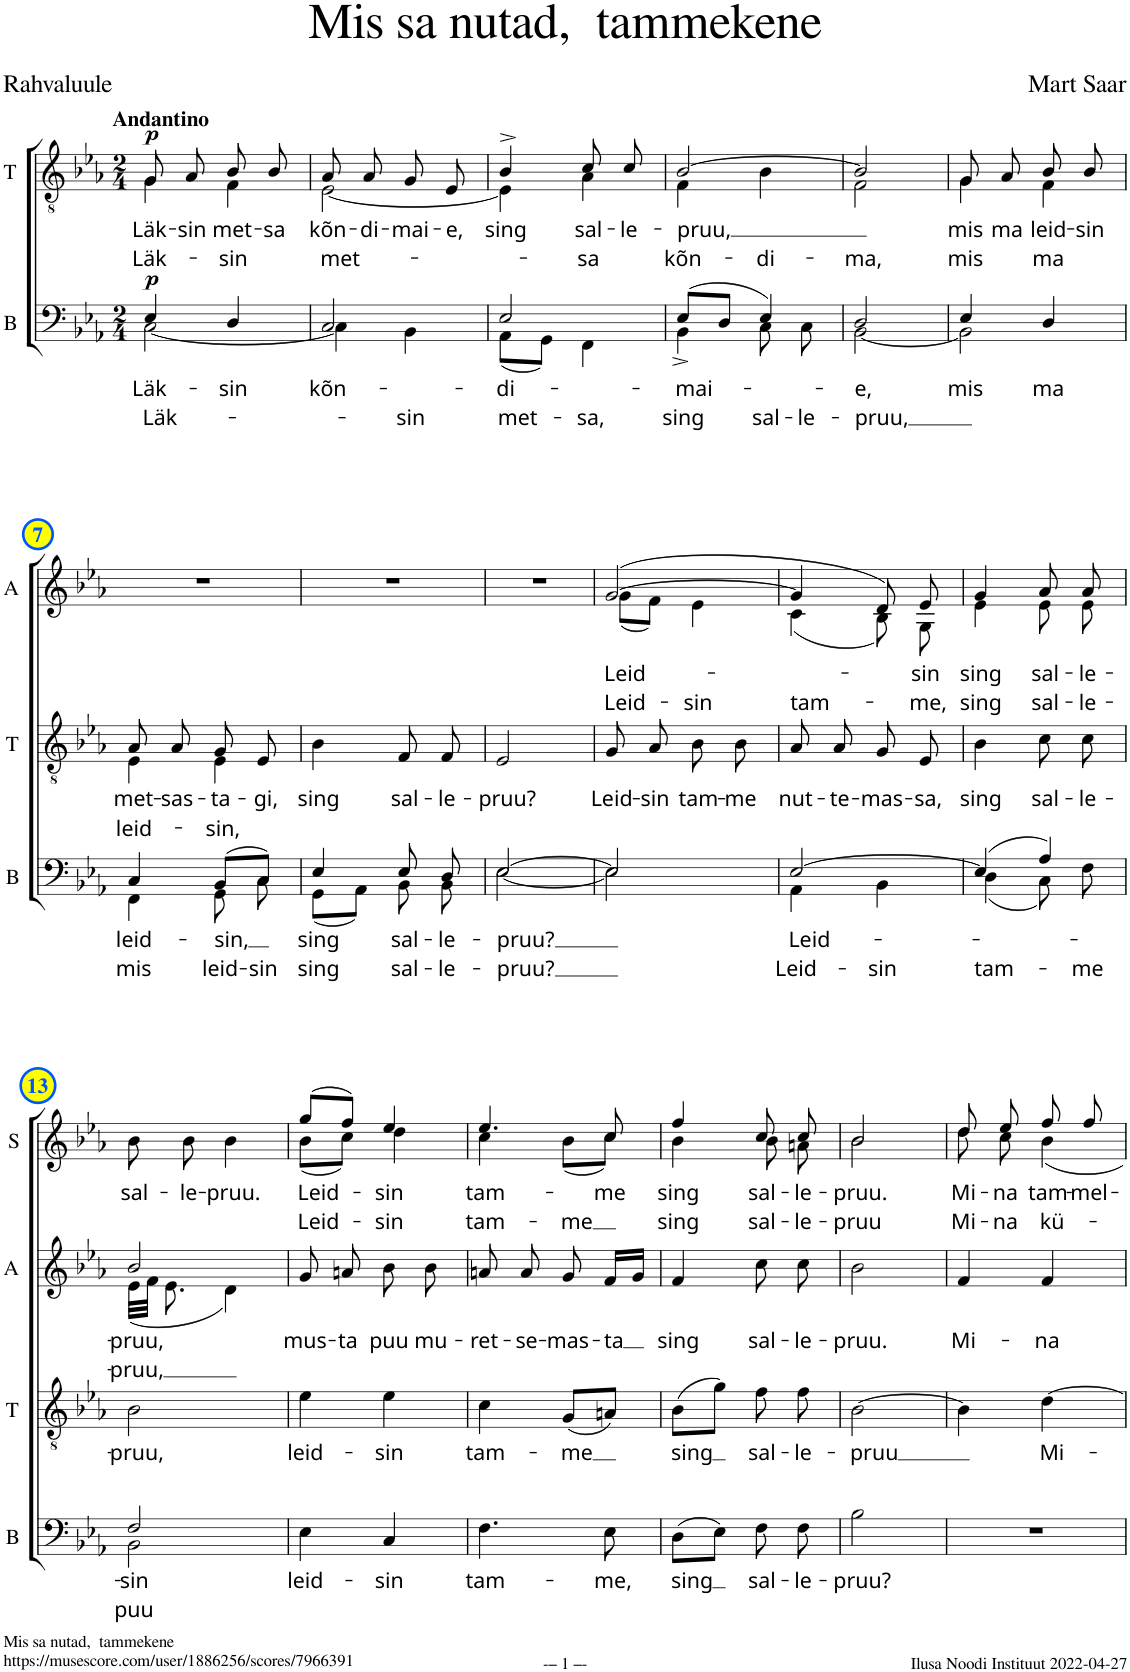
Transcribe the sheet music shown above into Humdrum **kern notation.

**kern	**text	**text	**dynam	**kern	**text	**text	**dynam	**kern	**text	**text	**kern	**text	**text
*part4	*part4	*part4	*part4	*part3	*part3	*part3	*part3	*part2	*part2	*part2	*part1	*part1	*part1
*staff4	*staff4	*staff4	*staff4	*staff3	*staff3	*staff3	*staff3	*staff2	*staff2	*staff2	*staff1	*staff1	*staff1
*I"B	*	*	*	*I"T	*	*	*	*I"A	*	*	*I"S	*	*
*I'B	*	*	*	*I'T	*	*	*	*I'A	*	*	*I'S	*	*
*clefF4	*	*	*	*clefGv2	*	*	*	*clefG2	*	*	*clefG2	*	*
*	*	*	*	*	*	*	*	*Trd1c2	*	*	*	*	*
*k[b-e-a-]	*	*	*	*k[b-e-a-]	*	*	*	*k[b-e-a-]	*	*	*k[b-e-a-]	*	*
*M2/4	*	*	*	*M2/4	*	*	*	*M2/4	*	*	*M2/4	*	*
=1	=1	=1	=1	=1	=1	=1	=1	=1	=1	=1	=1	=1	=1
!	!	!	!	!	!	!	!	!	!	!	!LO:TX:a:B:t=Andantino	!	!
!	!LO:LY:b	!	!	!	!	!	!	!	!	!	!	!	!
*^	*	*	*	*	*	*	*	*	*	*	*	*	*
!	!	!	!LO:LY:b	!	!	!LO:LY:b	!	!	!	!	!	!	!	!
*	*	*	*	*	*^	*	*	*	*	*	*	*	*	*
!	!	!	!	!LO:DY:a	!	!	!	!LO:LY:b	!LO:DY:a	!	!	!	!	!	!
4E-/	[2C\	.	Läk-	p	8G/	4G\	.	Läk-	p	2r	.	.	2r	.	.
!	!	!	!	!	!	!	!LO:LY:b	!	!	!	!	!	!	!	!
.	.	.	.	.	8A-/	.	-sin	.	.	.	.	.	.	.	.
!	!	!LO:LY:b	!	!	!	!	!LO:LY:b	!	!	!	!	!	!	!	!
!	!	!	!	!	!	!	!	!LO:LY:b	!	!	!	!	!	!	!
4D/	.	-sin	.	.	8B-/	4F\	.	-sin	.	.	.	.	.	.	.
!	!	!	!	!	!	!	!LO:LY:b	!	!	!	!	!	!	!	!
.	.	.	.	.	8B-/	.	-sa	.	.	.	.	.	.	.	.
=2	=2	=2	=2	=2	=2	=2	=2	=2	=2	=2	=2	=2	=2	=2	=2
!	!	!LO:LY:b	!	!	!	!	!LO:LY:b	!	!	!	!	!	!	!	!
!	!	!	!	!	!	!	!	!LO:LY:b	!	!	!	!	!	!	!
2C/	4C\]	kõn-	.	.	8A-/	[2E-\	.	met-	.	2r	.	.	2r	.	.
!	!	!	!	!	!	!	!LO:LY:b	!	!	!	!	!	!	!	!
.	.	.	.	.	8A-/	.	-di-	.	.	.	.	.	.	.	.
!	!	!	!LO:LY:b	!	!	!	!LO:LY:b	!	!	!	!	!	!	!	!
.	4BB-\	.	-sin	.	8G/	.	-mai-	.	.	.	.	.	.	.	.
!	!	!	!	!	!	!	!LO:LY:b	!	!	!	!	!	!	!	!
.	.	.	.	.	8E-/	.	-e,	.	.	.	.	.	.	.	.
=3	=3	=3	=3	=3	=3	=3	=3	=3	=3	=3	=3	=3	=3	=3	=3
!	!	!LO:LY:b	!	!	!	!	!	!	!	!	!	!	!	!	!
!	!	!	!LO:LY:b	!	!	!	!LO:LY:b	!	!	!	!	!	!	!	!
2E-/	(8AA-\L	.	met-	.	4B-^/	4E-\]	sing	.	.	2r	.	.	2r	.	.
.	8GG\J)	.	.	.	.	.	.	.	.	.	.	.	.	.	.
!	!	!	!LO:LY:b	!	!	!	!LO:LY:b	!	!	!	!	!	!	!	!
!	!	!	!	!	!	!	!	!LO:LY:b	!	!	!	!	!	!	!
.	4FF\	.	-sa,	.	8c/	4A-\	.	-sa	.	.	.	.	.	.	.
!	!	!	!	!	!	!	!LO:LY:b	!	!	!	!	!	!	!	!
.	.	.	.	.	8c/	.	-le-	.	.	.	.	.	.	.	.
=4	=4	=4	=4	=4	=4	=4	=4	=4	=4	=4	=4	=4	=4	=4	=4
!	!	!LO:LY:b	!	!	!	!	!	!	!	!	!	!	!	!	!
!	!	!	!LO:LY:b	!	!	!	!LO:LY:b	!	!	!	!	!	!	!	!
!	!	!	!	!	!	!	!	!LO:LY:b	!	!	!	!	!	!	!
(8E-/L	4BB-^\	.	sing	.	[2B-/	4F\	.	kõn-	.	2r	.	.	2r	.	.
8D/J	.	.	.	.	.	.	.	.	.	.	.	.	.	.	.
!	!	!	!LO:LY:b	!	!	!	!	!LO:LY:b	!	!	!	!	!	!	!
4E-/)	8C\	.	sal-	.	.	4B-\	.	-di-	.	.	.	.	.	.	.
!	!	!	!LO:LY:b	!	!	!	!	!	!	!	!	!	!	!	!
.	8C\	.	-le-	.	.	.	.	.	.	.	.	.	.	.	.
=5	=5	=5	=5	=5	=5	=5	=5	=5	=5	=5	=5	=5	=5	=5	=5
!	!	!LO:LY:b	!	!	!	!	!	!	!	!	!	!	!	!	!
!	!	!	!LO:LY:b	!	!	!	!	!LO:LY:b	!	!	!	!	!	!	!
2D/	[2BB-\	.	-pruu,	.	2B-/]	2F\	.	-ma,	.	2r	.	.	2r	.	.
=6	=6	=6	=6	=6	=6	=6	=6	=6	=6	=6	=6	=6	=6	=6	=6
!	!	!LO:LY:b	!	!	!	!	!LO:LY:b	!	!	!	!	!	!	!	!
!	!	!	!	!	!	!	!	!LO:LY:b	!	!	!	!	!	!	!
4E-/	2BB-\]	mis	.	.	8G/	4G\	.	mis	.	2r	.	.	2r	.	.
!	!	!	!	!	!	!	!LO:LY:b	!	!	!	!	!	!	!	!
.	.	.	.	.	8A-/	.	ma	.	.	.	.	.	.	.	.
!	!	!LO:LY:b	!	!	!	!	!LO:LY:b	!	!	!	!	!	!	!	!
!	!	!	!	!	!	!	!	!LO:LY:b	!	!	!	!	!	!	!
4D/	.	ma	.	.	8B-/	4F\	.	ma	.	.	.	.	.	.	.
!	!	!	!	!	!	!	!LO:LY:b	!	!	!	!	!	!	!	!
.	.	.	.	.	8B-/	.	-sin	.	.	.	.	.	.	.	.
!!LO:LB:g=z
=7	=7	=7	=7	=7	=7	=7	=7	=7	=7	=7	=7	=7	=7	=7	=7
!	!	!LO:LY:b	!	!	!	!	!	!	!	!	!	!	!	!	!
!	!	!	!LO:LY:b	!	!	!	!LO:LY:b	!	!	!	!	!	!	!	!
!	!	!	!	!	!	!	!	!LO:LY:b	!	!	!	!	!	!	!
4C/	4FF\	.	mis	.	8A-/	4E-\	.	leid-	.	2r	.	.	2r	.	.
!	!	!	!	!	!	!	!LO:LY:b	!	!	!	!	!	!	!	!
.	.	.	.	.	8A-/	.	-sas-	.	.	.	.	.	.	.	.
!	!	!LO:LY:b	!	!	!	!	!	!	!	!	!	!	!	!	!
!	!	!	!LO:LY:b	!	!	!	!LO:LY:b	!	!	!	!	!	!	!	!
!	!	!	!	!	!	!	!	!LO:LY:b	!	!	!	!	!	!	!
(8BB-/L	8GG\	.	leid-	.	8G/	4E-\	.	-sin,	.	.	.	.	.	.	.
!	!	!	!LO:LY:b	!	!	!	!LO:LY:b	!	!	!	!	!	!	!	!
8C/J)	8C\	.	-sin	.	8E-/	.	-gi,	.	.	.	.	.	.	.	.
*	*	*	*	*	*v	*v	*	*	*	*	*	*	*	*	*
=8	=8	=8	=8	=8	=8	=8	=8	=8	=8	=8	=8	=8	=8	=8
!	!	!LO:LY:b	!	!	!	!	!	!	!	!	!	!	!	!
!	!	!	!LO:LY:b	!	!	!LO:LY:b	!	!	!	!	!	!	!	!
4E-/	(8GG\L	.	sing	.	4B-\	sing	.	.	2r	.	.	2r	.	.
.	8AA-\J)	.	.	.	.	.	.	.	.	.	.	.	.	.
!	!	!LO:LY:b	!	!	!	!	!	!	!	!	!	!	!	!
!	!	!	!LO:LY:b	!	!	!LO:LY:b	!	!	!	!	!	!	!	!
8E-/	8BB-\	.	sal-	.	8F/	sal-	.	.	.	.	.	.	.	.
!	!	!LO:LY:b	!	!	!	!	!	!	!	!	!	!	!	!
!	!	!	!LO:LY:b	!	!	!LO:LY:b	!	!	!	!	!	!	!	!
8D/	8BB-\	.	-le-	.	8F/	-le-	.	.	.	.	.	.	.	.
=9	=9	=9	=9	=9	=9	=9	=9	=9	=9	=9	=9	=9	=9	=9
!	!	!LO:LY:b	!	!	!	!	!	!	!	!	!	!	!	!
!	!	!	!LO:LY:b	!	!	!LO:LY:b	!	!	!	!	!	!	!	!
[2E-/	[2E-\	.	-pruu?	.	2E-/	-pruu?	.	.	2r	.	.	2r	.	.
=10	=10	=10	=10	=10	=10	=10	=10	=10	=10	=10	=10	=10	=10	=10
!	!	!	!	!	!	!LO:LY:b	!	!	!	!LO:LY:b	!	!	!	!
*	*	*	*	*	*	*	*	*	*^	*	*	*	*	*
!	!	!	!	!	!	!	!	!	!	!	!	!LO:LY:b	!	!	!
2E-/]	2E-\]	.	.	.	8G/	Leid-	.	.	([2g/	(8g\L	.	Leid-	2r	.	.
!	!	!	!	!	!	!LO:LY:b	!	!	!	!	!	!	!	!	!
.	.	.	.	.	8A-/	-sin	.	.	.	8f\J)	.	.	.	.	.
!	!	!	!	!	!	!LO:LY:b	!	!	!	!	!	!LO:LY:b	!	!	!
.	.	.	.	.	8B-\	tam-	.	.	.	4e-\	.	-sin	.	.	.
!	!	!	!	!	!	!LO:LY:b	!	!	!	!	!	!	!	!	!
.	.	.	.	.	8B-\	-me	.	.	.	.	.	.	.	.	.
=11	=11	=11	=11	=11	=11	=11	=11	=11	=11	=11	=11	=11	=11	=11	=11
!	!	!LO:LY:b	!	!	!	!	!	!	!	!	!	!	!	!	!
!	!	!	!LO:LY:b	!	!	!LO:LY:b	!	!	!	!	!	!LO:LY:b	!	!	!
[2E-/	4AA-\	.	Leid-	.	8A-/	nut-	.	.	4g/]	(4c\	.	tam-	2r	.	.
!	!	!	!	!	!	!LO:LY:b	!	!	!	!	!	!	!	!	!
.	.	.	.	.	8A-/	-te-	.	.	.	.	.	.	.	.	.
!	!	!	!LO:LY:b	!	!	!LO:LY:b	!	!	!	!	!	!	!	!	!
.	4BB-\	.	-sin	.	8G/	-mas-	.	.	8d/)	8B-\)	.	.	.	.	.
!	!	!	!	!	!	!LO:LY:b	!	!	!	!	!LO:LY:b	!	!	!	!
!	!	!	!	!	!	!	!	!	!	!	!	!LO:LY:b	!	!	!
.	.	.	.	.	8E-/	-sa,	.	.	8e-/	8G\	.	-me,	.	.	.
=12	=12	=12	=12	=12	=12	=12	=12	=12	=12	=12	=12	=12	=12	=12	=12
!	!	!	!LO:LY:b	!	!	!LO:LY:b	!	!	!	!	!LO:LY:b	!	!	!	!
!	!	!	!	!	!	!	!	!	!	!	!	!LO:LY:b	!	!	!
(4E-/]	(4D\	.	tam-	.	4B-\	sing	.	.	4g/	4e-\	.	sing	2r	.	.
!	!	!	!	!	!	!LO:LY:b	!	!	!	!	!LO:LY:b	!	!	!	!
!	!	!	!	!	!	!	!	!	!	!	!	!LO:LY:b	!	!	!
4A-/)	8C\)	.	.	.	8c\	sal-	.	.	8a-/	8e-\	.	sal-	.	.	.
!	!	!	!LO:LY:b	!	!	!LO:LY:b	!	!	!	!	!LO:LY:b	!	!	!	!
!	!	!	!	!	!	!	!	!	!	!	!	!LO:LY:b	!	!	!
.	8F\	.	-me	.	8c\	-le-	.	.	8a-/	8e-\	.	-le-	.	.	.
!!LO:LB:g=z
=13	=13	=13	=13	=13	=13	=13	=13	=13	=13	=13	=13	=13	=13	=13	=13
!	!	!LO:LY:b	!	!	!	!	!	!	!	!	!	!	!	!	!
!	!	!	!LO:LY:b	!	!	!LO:LY:b	!	!	!	!	!LO:LY:b	!	!	!	!
!	!	!	!	!	!	!	!	!	!	!	!	!LO:LY:b	!	!LO:LY:b	!
2F/	2BB-\	.	puu	.	2B-\	-pruu,	.	.	2b-/	(32e-\LLL	.	-pruu,	8b-\	sal-	.
.	.	.	.	.	.	.	.	.	.	32f\JJJ	.	.	.	.	.
.	.	.	.	.	.	.	.	.	.	8.e-\	.	.	.	.	.
!	!	!	!	!	!	!	!	!	!	!	!	!	!	!LO:LY:b	!
.	.	.	.	.	.	.	.	.	.	.	.	.	8b-\	-le-	.
!	!	!	!	!	!	!	!	!	!	!	!	!	!	!LO:LY:b	!
.	.	.	.	.	.	.	.	.	.	4d\)	.	.	4b-\	-pruu.	.
*v	*v	*	*	*	*	*	*	*	*	*	*	*	*	*	*
=14	=14	=14	=14	=14	=14	=14	=14	=14	=14	=14	=14	=14	=14	=14
!	!LO:LY:b	!	!	!	!LO:LY:b	!	!	!	!	!LO:LY:b	!	!	!LO:LY:b	!
*	*	*	*	*	*	*	*	*	*	*	*	*^	*	*
!	!	!	!	!	!	!	!	!	!	!	!	!	!	!	!LO:LY:b
*	*	*	*	*	*	*	*	*v	*v	*	*	*	*	*	*
4E-\	leid-	.	.	4e-\	leid-	.	.	8g/	mus-	.	(8gg/L	(8b-\L	.	Leid-
!	!	!	!	!	!	!	!	!	!LO:LY:b	!	!	!	!	!
.	.	.	.	.	.	.	.	8an/	-ta	.	8ff/J)	8cc\J)	.	.
!	!LO:LY:b	!	!	!	!LO:LY:b	!	!	!	!LO:LY:b	!	!	!	!LO:LY:b	!
!	!	!	!	!	!	!	!	!	!	!	!	!	!	!LO:LY:b
4C/	-sin	.	.	4e-\	-sin	.	.	8b-\	puu	.	4ee-/	4dd\	.	-sin
!	!	!	!	!	!	!	!	!	!LO:LY:b	!	!	!	!	!
.	.	.	.	.	.	.	.	8b-\	mu-	.	.	.	.	.
=15	=15	=15	=15	=15	=15	=15	=15	=15	=15	=15	=15	=15	=15	=15
!	!LO:LY:b	!	!	!	!LO:LY:b	!	!	!	!LO:LY:b	!	!	!	!LO:LY:b	!
!	!	!	!	!	!	!	!	!	!	!	!	!	!	!LO:LY:b
4.F\	tam-	.	.	4c\	tam-	.	.	8an/	-ret-	.	4.ee-/	4cc\	.	tam-
!	!	!	!	!	!	!	!	!	!LO:LY:b	!	!	!	!	!
.	.	.	.	.	.	.	.	8a/	-se-	.	.	.	.	.
!	!	!	!	!	!LO:LY:b	!	!	!	!LO:LY:b	!	!	!	!	!LO:LY:b
.	.	.	.	(8G/L	-me	.	.	8g/	-mas-	.	.	(8b-\L	.	-me
!	!LO:LY:b	!	!	!	!	!	!	!	!LO:LY:b	!	!	!	!LO:LY:b	!
8E-\	-me,	.	.	8An/J)	.	.	.	16f/LL	-ta	.	8cc/	8cc\J)	-me	.
.	.	.	.	.	.	.	.	16g/JJ	.	.	.	.	.	.
=16	=16	=16	=16	=16	=16	=16	=16	=16	=16	=16	=16	=16	=16	=16
!	!LO:LY:b	!	!	!	!LO:LY:b	!	!	!	!LO:LY:b	!	!	!	!LO:LY:b	!
!	!	!	!	!	!	!	!	!	!	!	!	!	!	!LO:LY:b
(8D\L	sing	.	.	(8B-\L	sing	.	.	4f/	sing	.	4ff/	4b-\	.	sing
8E-\J)	.	.	.	8g\J)	.	.	.	.	.	.	.	.	.	.
!	!LO:LY:b	!	!	!	!LO:LY:b	!	!	!	!LO:LY:b	!	!	!	!LO:LY:b	!
!	!	!	!	!	!	!	!	!	!	!	!	!	!	!LO:LY:b
8F\	sal-	.	.	8f\	sal-	.	.	8cc\	sal-	.	8cc/	8b-\	.	sal-
!	!LO:LY:b	!	!	!	!LO:LY:b	!	!	!	!LO:LY:b	!	!	!	!LO:LY:b	!
!	!	!	!	!	!	!	!	!	!	!	!	!	!	!LO:LY:b
8F\	-le-	.	.	8f\	-le-	.	.	8cc\	-le-	.	8cc/	8an\	.	-le-
=17	=17	=17	=17	=17	=17	=17	=17	=17	=17	=17	=17	=17	=17	=17
!	!LO:LY:b	!	!	!	!LO:LY:b	!	!	!	!LO:LY:b	!	!	!	!LO:LY:b	!
!	!	!	!	!	!	!	!	!	!	!	!	!	!	!LO:LY:b
2B-\	-pruu?	.	.	[2B-\	-pruu	.	.	2b-\	-pruu.	.	2b-/	2b-\	.	-pruu
=18	=18	=18	=18	=18	=18	=18	=18	=18	=18	=18	=18	=18	=18	=18
!	!	!	!	!	!	!	!	!	!LO:LY:b	!	!	!	!LO:LY:b	!
!	!	!	!	!	!	!	!	!	!	!	!	!	!	!LO:LY:b
2r	.	.	.	4B-\]	.	.	.	4f/	Mi-	.	8dd/	8dd\	.	Mi-
!	!	!	!	!	!	!	!	!	!	!	!	!	!LO:LY:b	!
!	!	!	!	!	!	!	!	!	!	!	!	!	!	!LO:LY:b
.	.	.	.	.	.	.	.	.	.	.	8ee-/	8cc\	.	-na
!	!	!	!	!	!LO:LY:b	!	!	!	!LO:LY:b	!	!	!	!LO:LY:b	!
!	!	!	!	!	!	!	!	!	!	!	!	!	!	!LO:LY:b
.	.	.	.	[4d\	Mi-	.	.	4f/	-na	.	8ff/	4b-\	.	kü-
!	!	!	!	!	!	!	!	!	!	!	!	!	!LO:LY:b	!
.	.	.	.	.	.	.	.	.	.	.	8ff/	.	-mel-	.
*	*	*	*	*	*	*	*	*	*	*	*v	*v	*	*
=	=	=	=	=	=	=	=	=	=	=	=	=	=
*-	*-	*-	*-	*-	*-	*-	*-	*-	*-	*-	*-	*-	*-
